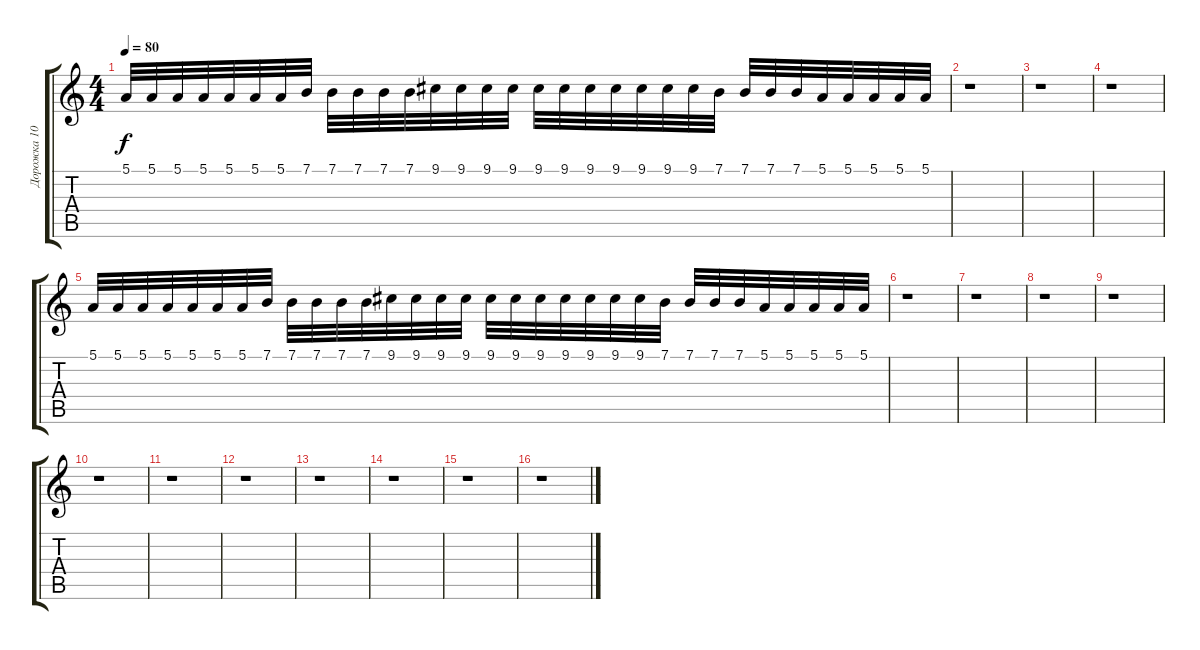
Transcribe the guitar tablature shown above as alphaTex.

\track ("Дорожка 10" "Дорожка 10") {instrument kalimba}
\staff {score tabs}
\tuning (E4 B3 G3 D3 A2 E2) {hide}
\ts (4 4)
\tempo 80
\clef g2
\ks c
5.1.32{dy f} 5.1.32 5.1.32 5.1.32 5.1.32 5.1.32 5.1.32 7.1.32 7.1.32 7.1.32 7.1.32 7.1.32 9.1.32 9.1.32 9.1.32 9.1.32 9.1.32 9.1.32 9.1.32 9.1.32 9.1.32 9.1.32 9.1.32 7.1.32 7.1.32 7.1.32 7.1.32 5.1.32 5.1.32 5.1.32 5.1.32 5.1.32 |
r.1 |
r.1 |
r.1 |
5.1.32 5.1.32 5.1.32 5.1.32 5.1.32 5.1.32 5.1.32 7.1.32 7.1.32 7.1.32 7.1.32 7.1.32 9.1.32 9.1.32 9.1.32 9.1.32 9.1.32 9.1.32 9.1.32 9.1.32 9.1.32 9.1.32 9.1.32 7.1.32 7.1.32 7.1.32 7.1.32 5.1.32 5.1.32 5.1.32 5.1.32 5.1.32 |
r.1 |
r.1 |
r.1 |
r.1 |
r.1 |
r.1 |
r.1 |
r.1 |
r.1 |
r.1 |
r.1
